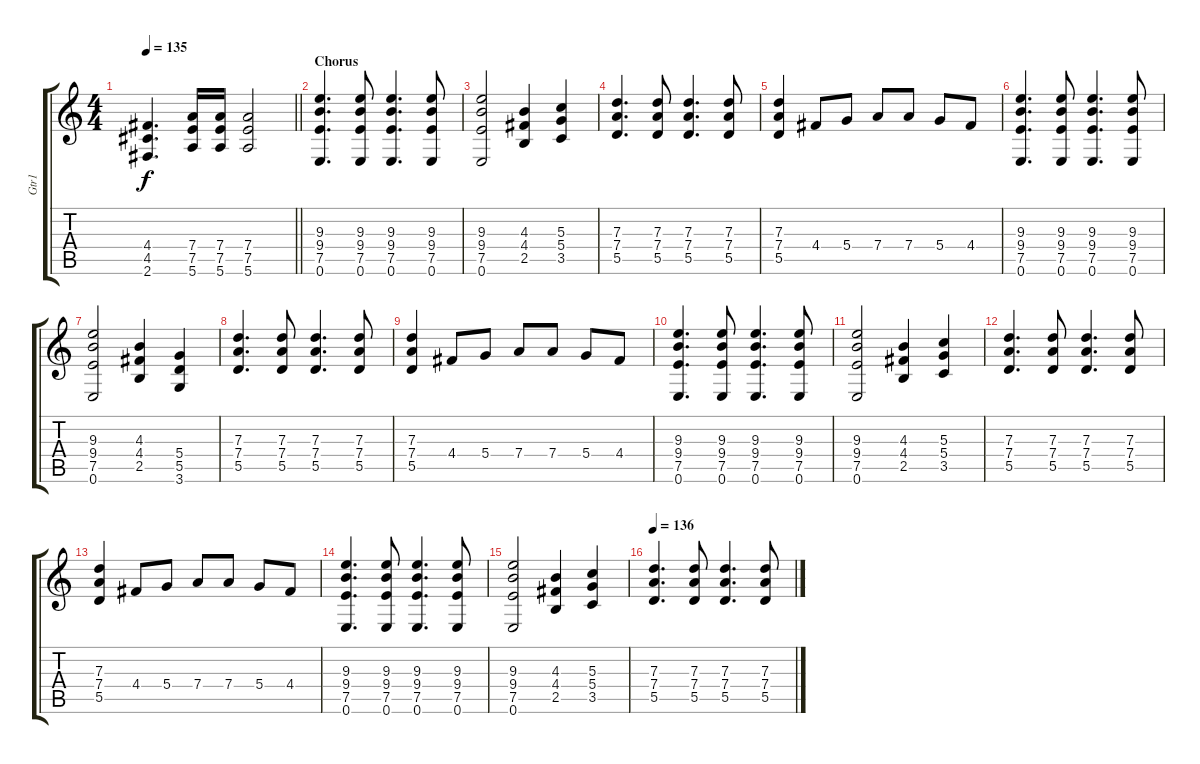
\track ("Gtr1" "Gtr1") {instrument distortionguitar}
\staff {score tabs}
\tuning (E4 B3 G3 D3 A2 E2) {hide}
\ts (4 4)
\tempo 135
\clef g2
\barLineRight lightlight
\ks c
(4.4 4.5 2.6).4{d dy f} (7.4 7.5 5.6).16 (7.4 7.5 5.6).16 (7.4 7.5 5.6).2 |
\section ("" "Chorus")
(9.3 9.4 7.5 0.6).4{d} (9.3 9.4 7.5 0.6).8 (9.3 9.4 7.5 0.6).4{d} (9.3 9.4 7.5 0.6).8 |
(9.3 9.4 7.5 0.6).2 (4.3 4.4 2.5).4 (5.3 5.4 3.5).4 |
(7.3 7.4 5.5).4{d} (7.3 7.4 5.5).8 (7.3 7.4 5.5).4{d} (7.3 7.4 5.5).8 |
(7.3 7.4 5.5).4 4.4.8 5.4.8 7.4.8 7.4.8 5.4.8 4.4.8 |
(9.3 9.4 7.5 0.6).4{d} (9.3 9.4 7.5 0.6).8 (9.3 9.4 7.5 0.6).4{d} (9.3 9.4 7.5 0.6).8 |
(9.3 9.4 7.5 0.6).2 (4.3 4.4 2.5).4 (5.4 5.5 3.6).4 |
(7.3 7.4 5.5).4{d} (7.3 7.4 5.5).8 (7.3 7.4 5.5).4{d} (7.3 7.4 5.5).8 |
(7.3 7.4 5.5).4 4.4.8 5.4.8 7.4.8 7.4.8 5.4.8 4.4.8 |
(9.3 9.4 7.5 0.6).4{d} (9.3 9.4 7.5 0.6).8 (9.3 9.4 7.5 0.6).4{d} (9.3 9.4 7.5 0.6).8 |
(9.3 9.4 7.5 0.6).2 (4.3 4.4 2.5).4 (5.3 5.4 3.5).4 |
(7.3 7.4 5.5).4{d} (7.3 7.4 5.5).8 (7.3 7.4 5.5).4{d} (7.3 7.4 5.5).8 |
(7.3 7.4 5.5).4 4.4.8 5.4.8 7.4.8 7.4.8 5.4.8 4.4.8 |
(9.3 9.4 7.5 0.6).4{d} (9.3 9.4 7.5 0.6).8 (9.3 9.4 7.5 0.6).4{d} (9.3 9.4 7.5 0.6).8 |
(9.3 9.4 7.5 0.6).2 (4.3 4.4 2.5).4 (5.3 5.4 3.5).4 |
\tempo 136
(7.3 7.4 5.5).4{d} (7.3 7.4 5.5).8 (7.3 7.4 5.5).4{d} (7.3 7.4 5.5).8
